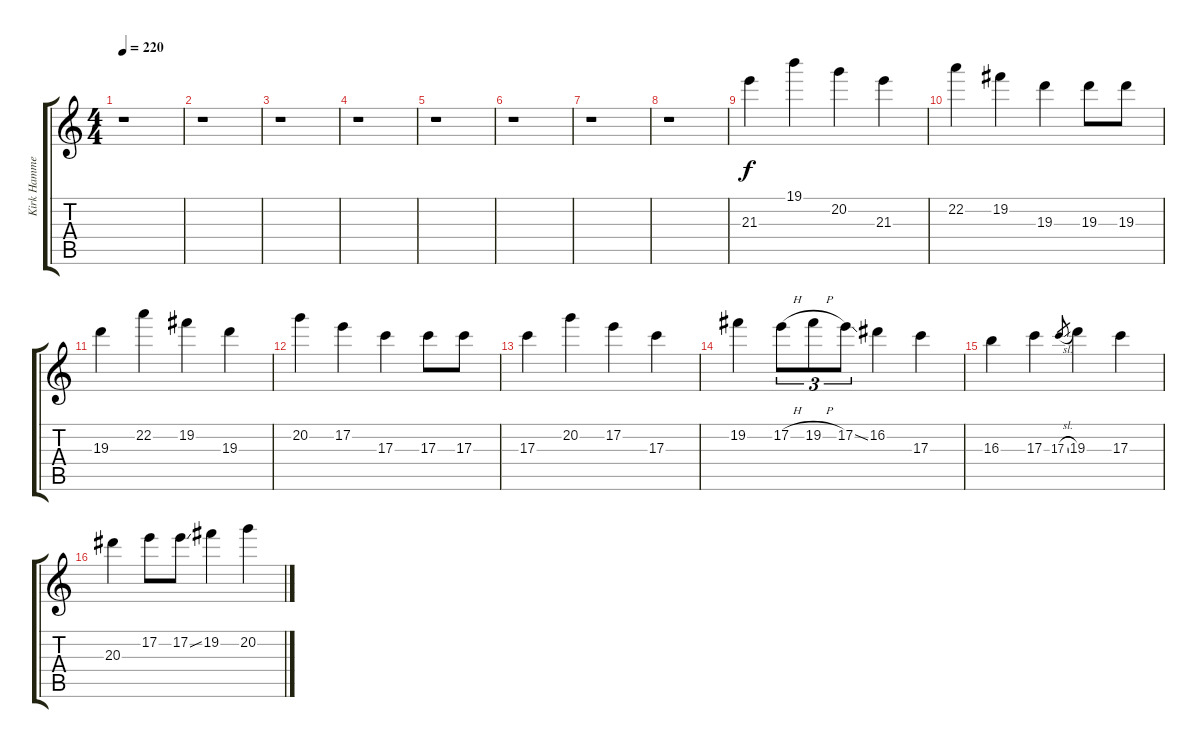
\track ("Kirk Hammett Distortion" "Kirk Hamme") {instrument distortionguitar}
\staff {score tabs}
\tuning (E4 B3 G3 D3 A2 E2) {hide}
\ts (4 4)
\tempo 220
\clef g2
\ks c
r.1{dy f} |
r.1 |
r.1 |
r.1 |
r.1 |
r.1 |
r.1 |
r.1 |
21.3.4 19.1.4 20.2.4 21.3.4 |
22.2.4 19.2.4 19.3.4 19.3.8 19.3.8 |
19.3.4 22.2.4 19.2.4 19.3.4 |
20.2.4 17.2.4 17.3.4 17.3.8 17.3.8 |
17.3.4 20.2.4 17.2.4 17.3.4 |
19.2.4 17.2{h}.8{tu (3 2)} 19.2{h}.8{tu (3 2)} 17.2{ss}.8{tu (3 2)} 16.2.4 17.3.4 |
16.3.4 17.3.4 17.3{sl}.8{gr} 19.3.4 17.3.4 |
20.3.4 17.2.8 17.2{ss}.8 19.2.4 20.2.4
